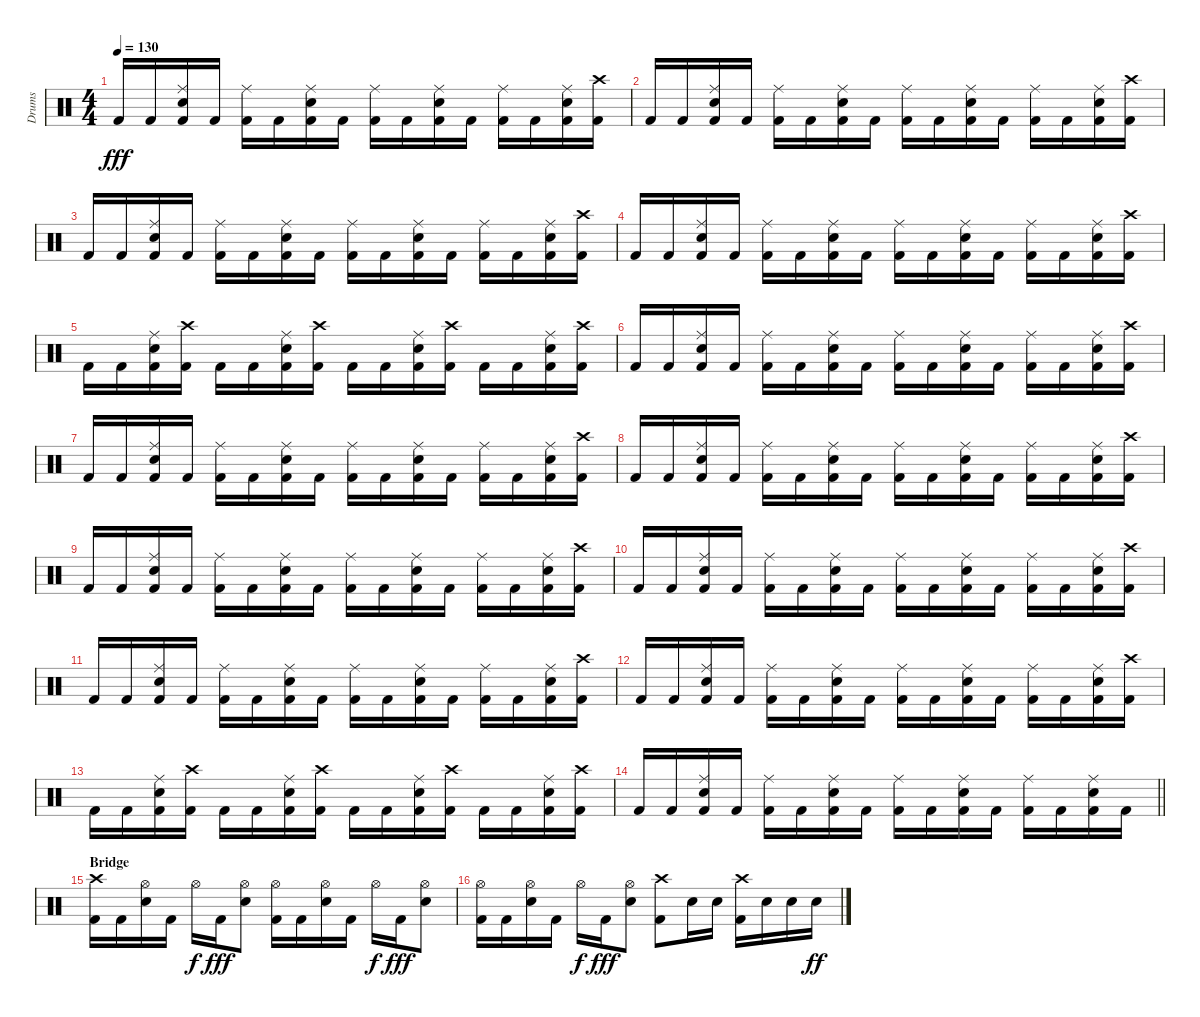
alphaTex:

\track ("Drums" "Drums") {instrument percussion}
\staff {score}
\articulation defaults
\ts (4 4)
\tempo 130
\clef neutral
\ks c "Kick (hit) 2".16{dy fff} "Kick (hit) 2".16
("Ride (middle)" "Snare (hit) 2" "Kick (hit) 2").16 "Kick (hit) 2".16 ("Ride (middle)" "Kick (hit) 2").16 "Kick (hit) 2".16 ("Ride (middle)" "Snare (hit) 2" "Kick (hit) 2").16 "Kick (hit) 2".16 ("Ride (middle)" "Kick (hit) 2").16 "Kick (hit) 2".16 ("Ride (middle)" "Snare (hit) 2" "Kick (hit) 2").16 "Kick (hit) 2".16 ("Ride (middle)" "Kick (hit) 2").16 "Kick (hit) 2".16 ("Ride (middle)" "Snare (hit) 2" "Kick (hit) 2").16 ("Crash high (hit)" "Kick (hit) 2").16 |
"Kick (hit) 2".16 "Kick (hit) 2".16 ("Ride (middle)" "Snare (hit) 2" "Kick (hit) 2").16 "Kick (hit) 2".16 ("Ride (middle)" "Kick (hit) 2").16 "Kick (hit) 2".16 ("Ride (middle)" "Snare (hit) 2" "Kick (hit) 2").16 "Kick (hit) 2".16 ("Ride (middle)" "Kick (hit) 2").16 "Kick (hit) 2".16 ("Ride (middle)" "Snare (hit) 2" "Kick (hit) 2").16 "Kick (hit) 2".16 ("Ride (middle)" "Kick (hit) 2").16 "Kick (hit) 2".16 ("Ride (middle)" "Snare (hit) 2" "Kick (hit) 2").16 ("Crash high (hit)" "Kick (hit) 2").16 |
"Kick (hit) 2".16 "Kick (hit) 2".16 ("Ride (middle)" "Snare (hit) 2" "Kick (hit) 2").16 "Kick (hit) 2".16 ("Ride (middle)" "Kick (hit) 2").16 "Kick (hit) 2".16 ("Ride (middle)" "Snare (hit) 2" "Kick (hit) 2").16 "Kick (hit) 2".16 ("Ride (middle)" "Kick (hit) 2").16 "Kick (hit) 2".16 ("Ride (middle)" "Snare (hit) 2" "Kick (hit) 2").16 "Kick (hit) 2".16 ("Ride (middle)" "Kick (hit) 2").16 "Kick (hit) 2".16 ("Ride (middle)" "Snare (hit) 2" "Kick (hit) 2").16 ("Crash high (hit)" "Kick (hit) 2").16 |
"Kick (hit) 2".16 "Kick (hit) 2".16 ("Ride (middle)" "Snare (hit) 2" "Kick (hit) 2").16 "Kick (hit) 2".16 ("Ride (middle)" "Kick (hit) 2").16 "Kick (hit) 2".16 ("Ride (middle)" "Snare (hit) 2" "Kick (hit) 2").16 "Kick (hit) 2".16 ("Ride (middle)" "Kick (hit) 2").16 "Kick (hit) 2".16 ("Ride (middle)" "Snare (hit) 2" "Kick (hit) 2").16 "Kick (hit) 2".16 ("Ride (middle)" "Kick (hit) 2").16 "Kick (hit) 2".16 ("Ride (middle)" "Snare (hit) 2" "Kick (hit) 2").16 ("Crash high (hit)" "Kick (hit) 2").16 |
"Kick (hit) 2".16 "Kick (hit) 2".16 ("Ride (middle)" "Snare (hit) 2" "Kick (hit) 2").16 ("Crash high (hit)" "Kick (hit) 2").16 "Kick (hit) 2".16 "Kick (hit) 2".16 ("Ride (middle)" "Snare (hit) 2" "Kick (hit) 2").16 ("Crash high (hit)" "Kick (hit) 2").16 "Kick (hit) 2".16 "Kick (hit) 2".16 ("Ride (middle)" "Snare (hit) 2" "Kick (hit) 2").16 ("Crash high (hit)" "Kick (hit) 2").16 "Kick (hit) 2".16 "Kick (hit) 2".16 ("Ride (middle)" "Snare (hit) 2" "Kick (hit) 2").16 ("Crash high (hit)" "Kick (hit) 2").16 |
"Kick (hit) 2".16 "Kick (hit) 2".16 ("Ride (middle)" "Snare (hit) 2" "Kick (hit) 2").16 "Kick (hit) 2".16 ("Ride (middle)" "Kick (hit) 2").16 "Kick (hit) 2".16 ("Ride (middle)" "Snare (hit) 2" "Kick (hit) 2").16 "Kick (hit) 2".16 ("Ride (middle)" "Kick (hit) 2").16 "Kick (hit) 2".16 ("Ride (middle)" "Snare (hit) 2" "Kick (hit) 2").16 "Kick (hit) 2".16 ("Ride (middle)" "Kick (hit) 2").16 "Kick (hit) 2".16 ("Ride (middle)" "Snare (hit) 2" "Kick (hit) 2").16 ("Crash high (hit)" "Kick (hit) 2").16 |
"Kick (hit) 2".16 "Kick (hit) 2".16 ("Ride (middle)" "Snare (hit) 2" "Kick (hit) 2").16 "Kick (hit) 2".16 ("Ride (middle)" "Kick (hit) 2").16 "Kick (hit) 2".16 ("Ride (middle)" "Snare (hit) 2" "Kick (hit) 2").16 "Kick (hit) 2".16 ("Ride (middle)" "Kick (hit) 2").16 "Kick (hit) 2".16 ("Ride (middle)" "Snare (hit) 2" "Kick (hit) 2").16 "Kick (hit) 2".16 ("Ride (middle)" "Kick (hit) 2").16 "Kick (hit) 2".16 ("Ride (middle)" "Snare (hit) 2" "Kick (hit) 2").16 ("Crash high (hit)" "Kick (hit) 2").16 |
"Kick (hit) 2".16 "Kick (hit) 2".16 ("Ride (middle)" "Snare (hit) 2" "Kick (hit) 2").16 "Kick (hit) 2".16 ("Ride (middle)" "Kick (hit) 2").16 "Kick (hit) 2".16 ("Ride (middle)" "Snare (hit) 2" "Kick (hit) 2").16 "Kick (hit) 2".16 ("Ride (middle)" "Kick (hit) 2").16 "Kick (hit) 2".16 ("Ride (middle)" "Snare (hit) 2" "Kick (hit) 2").16 "Kick (hit) 2".16 ("Ride (middle)" "Kick (hit) 2").16 "Kick (hit) 2".16 ("Ride (middle)" "Snare (hit) 2" "Kick (hit) 2").16 ("Crash high (hit)" "Kick (hit) 2").16 |
"Kick (hit) 2".16 "Kick (hit) 2".16 ("Ride (middle)" "Snare (hit) 2" "Kick (hit) 2").16 "Kick (hit) 2".16 ("Ride (middle)" "Kick (hit) 2").16 "Kick (hit) 2".16 ("Ride (middle)" "Snare (hit) 2" "Kick (hit) 2").16 "Kick (hit) 2".16 ("Ride (middle)" "Kick (hit) 2").16 "Kick (hit) 2".16 ("Ride (middle)" "Snare (hit) 2" "Kick (hit) 2").16 "Kick (hit) 2".16 ("Ride (middle)" "Kick (hit) 2").16 "Kick (hit) 2".16 ("Ride (middle)" "Snare (hit) 2" "Kick (hit) 2").16 ("Crash high (hit)" "Kick (hit) 2").16 |
"Kick (hit) 2".16 "Kick (hit) 2".16 ("Ride (middle)" "Snare (hit) 2" "Kick (hit) 2").16 "Kick (hit) 2".16 ("Ride (middle)" "Kick (hit) 2").16 "Kick (hit) 2".16 ("Ride (middle)" "Snare (hit) 2" "Kick (hit) 2").16 "Kick (hit) 2".16 ("Ride (middle)" "Kick (hit) 2").16 "Kick (hit) 2".16 ("Ride (middle)" "Snare (hit) 2" "Kick (hit) 2").16 "Kick (hit) 2".16 ("Ride (middle)" "Kick (hit) 2").16 "Kick (hit) 2".16 ("Ride (middle)" "Snare (hit) 2" "Kick (hit) 2").16 ("Crash high (hit)" "Kick (hit) 2").16 |
"Kick (hit) 2".16 "Kick (hit) 2".16 ("Ride (middle)" "Snare (hit) 2" "Kick (hit) 2").16 "Kick (hit) 2".16 ("Ride (middle)" "Kick (hit) 2").16 "Kick (hit) 2".16 ("Ride (middle)" "Snare (hit) 2" "Kick (hit) 2").16 "Kick (hit) 2".16 ("Ride (middle)" "Kick (hit) 2").16 "Kick (hit) 2".16 ("Ride (middle)" "Snare (hit) 2" "Kick (hit) 2").16 "Kick (hit) 2".16 ("Ride (middle)" "Kick (hit) 2").16 "Kick (hit) 2".16 ("Ride (middle)" "Snare (hit) 2" "Kick (hit) 2").16 ("Crash high (hit)" "Kick (hit) 2").16 |
"Kick (hit) 2".16 "Kick (hit) 2".16 ("Ride (middle)" "Snare (hit) 2" "Kick (hit) 2").16 "Kick (hit) 2".16 ("Ride (middle)" "Kick (hit) 2").16 "Kick (hit) 2".16 ("Ride (middle)" "Snare (hit) 2" "Kick (hit) 2").16 "Kick (hit) 2".16 ("Ride (middle)" "Kick (hit) 2").16 "Kick (hit) 2".16 ("Ride (middle)" "Snare (hit) 2" "Kick (hit) 2").16 "Kick (hit) 2".16 ("Ride (middle)" "Kick (hit) 2").16 "Kick (hit) 2".16 ("Ride (middle)" "Snare (hit) 2" "Kick (hit) 2").16 ("Crash high (hit)" "Kick (hit) 2").16 |
"Kick (hit) 2".16 "Kick (hit) 2".16 ("Ride (middle)" "Snare (hit) 2" "Kick (hit) 2").16 ("Crash high (hit)" "Kick (hit) 2").16 "Kick (hit) 2".16 "Kick (hit) 2".16 ("Ride (middle)" "Snare (hit) 2" "Kick (hit) 2").16 ("Crash high (hit)" "Kick (hit) 2").16 "Kick (hit) 2".16 "Kick (hit) 2".16 ("Ride (middle)" "Snare (hit) 2" "Kick (hit) 2").16 ("Crash high (hit)" "Kick (hit) 2").16 "Kick (hit) 2".16 "Kick (hit) 2".16 ("Ride (middle)" "Snare (hit) 2" "Kick (hit) 2").16 ("Crash high (hit)" "Kick (hit) 2").16 |
\barLineRight lightlight "Kick (hit) 2".16 "Kick (hit) 2".16
("Ride (middle)" "Snare (hit) 2" "Kick (hit) 2").16 "Kick (hit) 2".16 ("Ride (middle)" "Kick (hit) 2").16 "Kick (hit) 2".16 ("Ride (middle)" "Snare (hit) 2" "Kick (hit) 2").16 "Kick (hit) 2".16 ("Ride (middle)" "Kick (hit) 2").16 "Kick (hit) 2".16 ("Ride (middle)" "Snare (hit) 2" "Kick (hit) 2").16 "Kick (hit) 2".16 ("Ride (middle)" "Kick (hit) 2").16 "Kick (hit) 2".16 ("Ride (middle)" "Snare (hit) 2" "Kick (hit) 2").16 "Kick (hit) 2".16 |
\section ("" "Bridge")
("Crash high (hit)" "Kick (hit) 2").16 "Kick (hit) 2".16 ("Hi-Hat (open)" "Snare (hit) 2").16 "Kick (hit) 2".16 "Hi-Hat (open)".16{dy f} "Kick (hit) 2".16{dy fff} ("Hi-Hat (open)" "Snare (hit) 2").8 ("Hi-Hat (open)" "Kick (hit) 2").16 "Kick (hit) 2".16 ("Hi-Hat (open)" "Snare (hit) 2").16 "Kick (hit) 2".16 "Hi-Hat (open)".16{dy f} "Kick (hit) 2".16{dy fff} ("Hi-Hat (open)" "Snare (hit) 2").8 |
("Hi-Hat (open)" "Kick (hit) 2").16 "Kick (hit) 2".16 ("Hi-Hat (open)" "Snare (hit) 2").16 "Kick (hit) 2".16 "Hi-Hat (open)".16{dy f} "Kick (hit) 2".16{dy fff} ("Hi-Hat (open)" "Snare (hit) 2").8 ("Crash high (hit)" "Kick (hit) 2").8 "Snare (hit) 2".16 "Snare (hit) 2".16 ("Crash high (hit)" "Kick (hit) 2").16 "Snare (hit) 2".16 "Snare (hit) 2".16 "Snare (hit) 2".16{dy ff}
